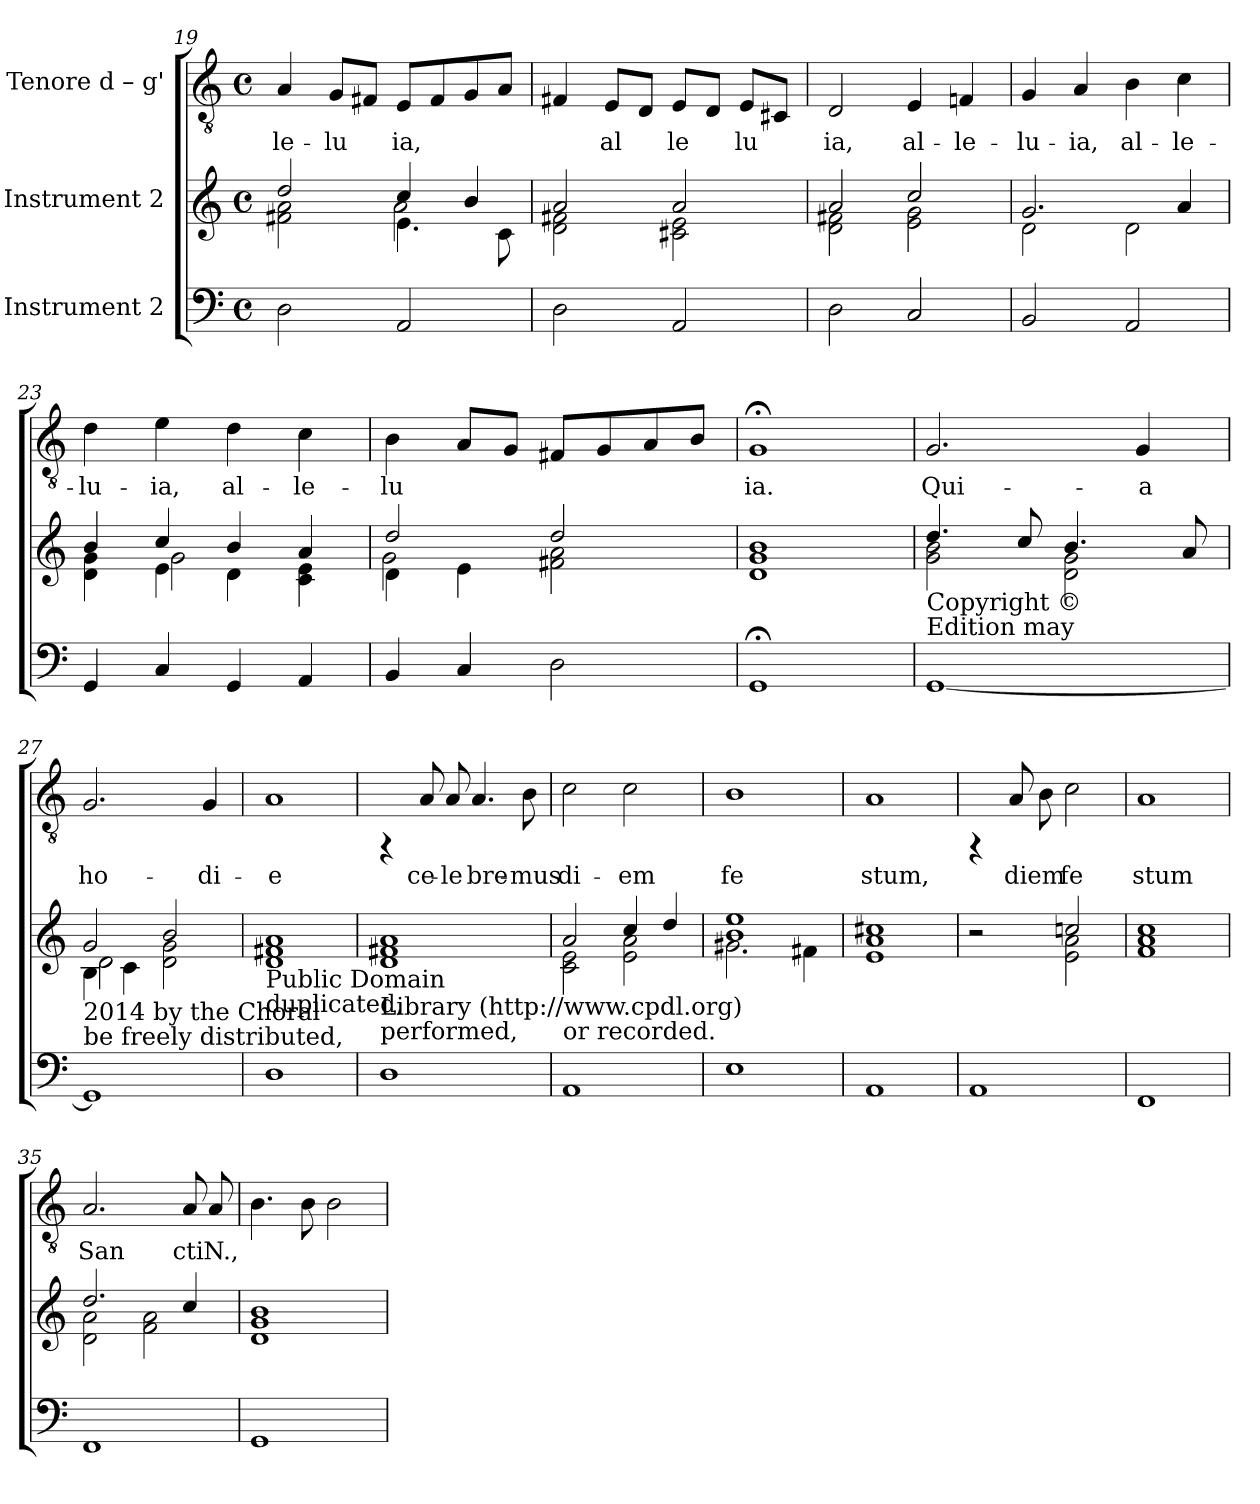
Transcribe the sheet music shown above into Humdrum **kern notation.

**kern	**kern	**kern	**text
*part3	*part2	*part1	*part1
*staff3	*staff2	*staff1	*staff1
*I"Instrument 2	*I"Instrument 2	*I"Tenore  d – g'	*
*clefF4	*clefG2	*clefGv2	*
*k[]	*k[]	*k[]	*
*C:	*C:	*C:	*
*M4/4	*M4/4	*M4/4	*
*met(c)	*met(c)	*met(c)	*
=19	=19	=19	=19
*	*^	*	*
*	*	*^	*	*
!	!	!	!	!	!LO:LY:b:cj
2D\	2dd/	2a\ 2f#X\	2ryy	4A/	-le-
!	!	!	!	!	!LO:LY:b:cj
.	.	.	.	8G/L	-lu-
!	!	!	!	!	!LO:LY:b:cj
.	.	.	.	8F#X/J	--
!	!	!	!	!	!LO:LY:b:cj
2AA/	4cc/	4.e\	2a\	8E/L	-ia,
!	!	!	!	!	!LO:LY:b:cj
.	.	.	.	8F#/	.
!	!	!	!	!	!LO:LY:b:cj
.	4b/	.	.	8G/	.
!	!	!	!	!	!LO:LY:b:cj
.	.	8c\	.	8A/J	.
*	*	*v	*v	*	*
=20	=20	=20	=20	=20
!	!	!	!	!LO:LY:b:cj
2D\	2a/	2f#X\ 2d\	4F#X/	.
!	!	!	!	!LO:LY:b:cj
.	.	.	8E/L	al-
!	!	!	!	!LO:LY:b:cj
.	.	.	8D/J	--
!	!	!	!	!LO:LY:b:cj
2AA/	2a/	2c#X\ 2e\	8E/L	-le-
!	!	!	!	!LO:LY:b:cj
.	.	.	8D/J	--
!	!	!	!	!LO:LY:b:cj
.	.	.	8E/L	-lu-
!	!	!	!	!LO:LY:b:cj
.	.	.	8C#X/J	--
=21	=21	=21	=21	=21
!	!	!	!	!LO:LY:b:cj
2D\	2a/	2f#X\ 2d\	2D/	-ia,
!	!	!	!	!LO:LY:b:cj
2C/	2cc/	2e\ 2g\	4E/	al-
!	!	!	!	!LO:LY:b:cj
.	.	.	4Fn/	-le-
=22	=22	=22	=22	=22
!	!	!	!	!LO:LY:b:cj
2BB/	2.g/	2d\	4G/	-lu-
!	!	!	!	!LO:LY:b:cj
.	.	.	4A/	-ia,
!	!	!	!	!LO:LY:b:cj
2AA/	.	2d\	4B\	al-
!	!	!	!	!LO:LY:b:cj
.	4a/	.	4c\	-le-
=23	=23	=23	=23	=23
*	*	*^	*	*
!	!	!	!	!	!LO:LY:b:cj
4GG/	4b/	4g\ 4d\	4ryy	4d\	-lu-
!	!	!	!	!	!LO:LY:b:cj
4C/	4cc/	4e\	2g\	4e\	-ia,
!	!	!	!	!	!LO:LY:b:cj
4GG/	4b/	4d\	.	4d\	al-
!	!	!	!	!	!LO:LY:b:cj
4AA/	4a/	4e\ 4c\	4ryy	4c\	-le-
!!LO:PB:g=z
=24	=24	=24	=24	=24	=24
!	!	!	!	!	!LO:LY:b:cj
4BB/	2dd/	4d\	2g\	4B\	-lu-
!	!	!	!	!	!LO:LY:b:cj
4C/	.	4e\	.	8A/L	--
!	!	!	!	!	!LO:LY:b:cj
.	.	.	.	8G/J	--
!	!	!	!	!	!LO:LY:b:cj
2D\	2dd/	2a\ 2f#X\	2ryy	8F#X/L	--
!	!	!	!	!	!LO:LY:b:cj
.	.	.	.	8G/	--
!	!	!	!	!	!LO:LY:b:cj
.	.	.	.	8A/	--
!	!	!	!	!	!LO:LY:b:cj
.	.	.	.	8B/J	--
*	*v	*v	*v	*	*
=25	=25	=25	=25
!	!	!	!LO:LY:b:cj
1GG;<	1g 1d 1b	1G;<	-ia.
=26	=26	=26	=26
*	*^	*	*
!	!LO:TX:b:t=Copyright ©	!	!	!
!	!LO:TX:b:t=Edition may	!	!	!
!	!	!	!	!LO:LY:b:cj
[<1GG	4.dd/	2g\ 2b\	2.G/	Qui-
.	8cc/	.	.	.
.	4.b/	2d\ 2g\	.	.
!	!	!	!	!LO:LY:b:cj
.	.	.	4G/	-a
.	8a/	.	.	.
=27	=27	=27	=27	=27
*	*	*^	*	*
!	!LO:TX:b:t=2014 by the Choral	!	!	!	!
!	!LO:TX:b:t=be freely distributed,	!	!	!	!
!	!	!	!	!	!LO:LY:b:cj
1GG]	2g/	4B\	2d\	2.G/	ho-
.	.	4c\	.	.	.
.	2b/	2d\ 2g\	2ryy	.	.
!	!	!	!	!	!LO:LY:b:cj
.	.	.	.	4G/	-di-
*	*v	*v	*v	*	*
=28	=28	=28	=28
!	!LO:TX:b:t=Public Domain	!	!
!	!LO:TX:b:t=duplicated,	!	!
!	!	!	!LO:LY:b:cj
1D	1f#X 1d 1a	1A	-e
=29	=29	=29	=29
!	!LO:TX:b:t=Library (http&colon;//www.cpdl.org)	!	!
!	!LO:TX:b:t=performed,	!	!
1D	1f#X 1d 1a	4rFF	.
!	!	!	!LO:LY:b:cj
.	.	8A/	ce-
!	!	!	!LO:LY:b:cj
.	.	8A/	-le
!	!	!	!LO:LY:b:cj
.	.	4.A/	bre-
!	!	!	!LO:LY:b:cj
.	.	8B\	-mus
=30	=30	=30	=30
*	*^	*	*
!	!LO:TX:b:t=or recorded.	!	!	!
!	!	!	!	!LO:LY:b:cj
1AA	2a/	2c\ 2e\	2c\	di-
!	!	!	!	!LO:LY:b:cj
.	4cc/	2e\ 2a\	2c\	-em
.	4dd/	.	.	.
!!LO:PB:g=z
=31	=31	=31	=31	=31
!	!	!	!	!LO:LY:b:cj
1E	1b 1ee	2.g#X\	1B	fe
.	.	4f#X\	.	.
=32	=32	=32	=32	=32
!	!	!	!	!LO:LY:b:cj
*	*v	*v	*	*
1AA	1a 1e 1cc#X	1A	stum,
=33	=33	=33	=33
*	*^	*	*
1AA	2r	2ryy	4rFF	.
!	!	!	!	!LO:LY:b:cj
.	.	.	8A/	diem
!	!	!	!	!LO:LY:b:cj
.	.	.	8B\	.
!	!	!	!	!LO:LY:b:cj
.	2ccn/	2e\ 2a\	2c\	fe
=34	=34	=34	=34	=34
!	!	!	!	!LO:LY:b:cj
*	*v	*v	*	*
1FF	1a 1f 1cc	1A	stum
=35	=35	=35	=35
*	*^	*	*
!	!	!	!	!LO:LY:b:cj
1FF	2.dd/	2d\ 2a\	2.A/	San
.	.	2f\ 2a\	.	.
!	!	!	!	!LO:LY:b:cj
.	4cc/	.	8A/	cti
!	!	!	!	!LO:LY:b:cj
.	.	.	8A/	N.,
*	*v	*v	*	*
=36	=36	=36	=36
!	!	!	!LO:LY:b:cj
1GG	1g 1d 1b	4.B\	.
!	!	!	!LO:LY:b:cj
.	.	8B\	.
!	!	!	!LO:LY:b:cj
.	.	2B\	.
=	=	=	=
*-	*-	*-	*-
